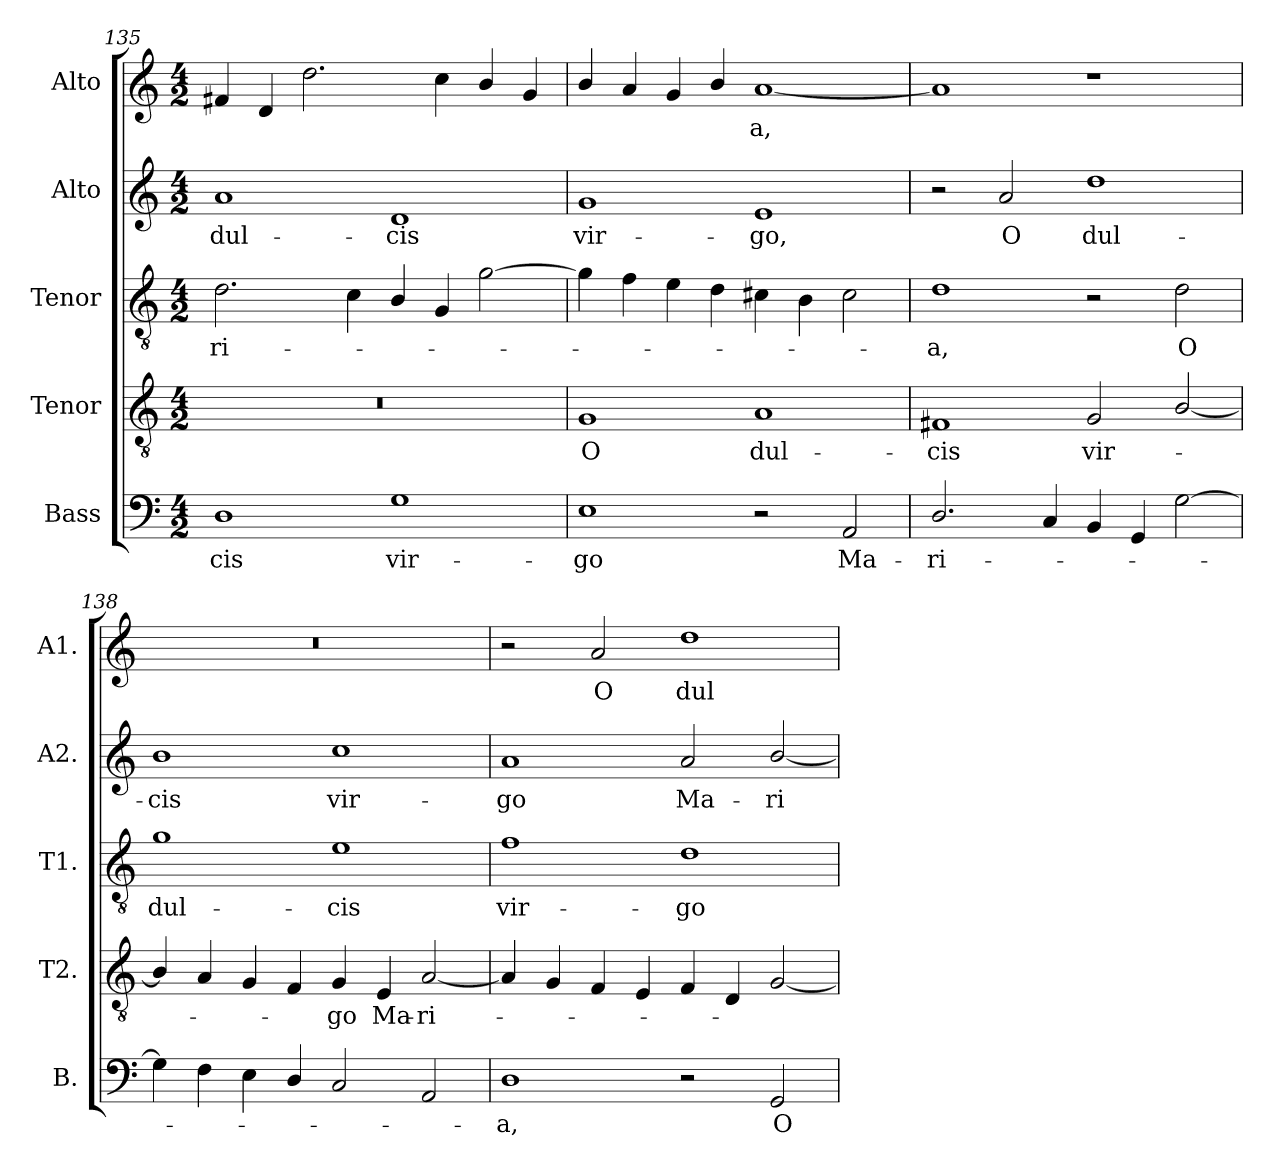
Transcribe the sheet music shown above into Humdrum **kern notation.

**kern	**text	**kern	**text	**kern	**text	**kern	**text	**kern	**text
*part5	*part5	*part4	*part4	*part3	*part3	*part2	*part2	*part1	*part1
*staff5	*staff5	*staff4	*staff4	*staff3	*staff3	*staff2	*staff2	*staff1	*staff1
*I"Bass	*	*I"Tenor	*	*I"Tenor	*	*I"Alto	*	*I"Alto	*
*I'B.	*	*I'T2.	*	*I'T1.	*	*I'A2.	*	*I'A1.	*
*clefF4	*	*clefGv2	*	*clefGv2	*	*clefG2	*	*clefG2	*
*	*	*ITrd7c12	*	*ITrd7c12	*	*	*	*	*
*k[]	*	*k[]	*	*k[]	*	*k[]	*	*k[]	*
*C:	*	*C:	*	*C:	*	*C:	*	*C:	*
*M4/2	*	*M4/2	*	*M4/2	*	*M4/2	*	*M4/2	*
=135	=135	=135	=135	=135	=135	=135	=135	=135	=135
!	!LO:LY:b:color=#000000	!LO:N:vis=1	!	!	!	!	!	!	!
!	!	!	!	!	!LO:LY:b:color=#000000	!	!	!	!
!	!	!	!	!	!	!	!LO:LY:b:color=#000000	!	!
1Di	-cis	0r	.	2.Di\	-ri-	1ai	dul-	4f#Xi/	.
.	.	.	.	.	.	.	.	4di/	.
.	.	.	.	.	.	.	.	2.ddi\	.
.	.	.	.	4Ci\	.	.	.	.	.
!	!LO:LY:b:color=#000000	!	!	!	!	!	!	!	!
!	!	!	!	!	!	!	!LO:LY:b:color=#000000	!	!
1Gi	vir-	.	.	4BBi/	.	1di	-cis	.	.
.	.	.	.	4GGi/	.	.	.	4cci\	.
.	.	.	.	[2Gi\	.	.	.	4bi/	.
.	.	.	.	.	.	.	.	4gi/	.
=136	=136	=136	=136	=136	=136	=136	=136	=136	=136
!	!LO:LY:b:color=#000000	!	!	!	!	!	!	!	!
!	!	!	!LO:LY:b:color=#000000	!	!	!	!	!	!
!	!	!	!	!	!	!	!LO:LY:b:color=#000000	!	!
1Ei	-go	1GGi	O	4Gi\]	.	1gi	vir-	4bi/	.
.	.	.	.	4Fi\	.	.	.	4ai/	.
.	.	.	.	4Ei\	.	.	.	4gi/	.
.	.	.	.	4Di\	.	.	.	4bi/	.
!	!	!	!LO:LY:b:color=#000000	!	!	!	!	!	!
!	!	!	!	!	!	!	!LO:LY:b:color=#000000	!	!
!	!	!	!	!	!	!	!	!	!LO:LY:b:color=#000000
2r	.	1AAi	dul-	4C#Xi\	.	1ei	-go,	[1ai	-a,
.	.	.	.	4BBi\	.	.	.	.	.
!	!LO:LY:b:color=#000000	!	!	!	!	!	!	!	!
2AAi/	Ma-	.	.	2C#i\	.	.	.	.	.
=137	=137	=137	=137	=137	=137	=137	=137	=137	=137
!	!LO:LY:b:color=#000000	!	!	!	!	!	!	!	!
!	!	!	!LO:LY:b:color=#000000	!	!	!	!	!	!
!	!	!	!	!	!LO:LY:b:color=#000000	!	!	!	!
2.Di/	-ri-	1FF#Xi	-cis	1Di	-a,	2r	.	1ai]	.
!	!	!	!	!	!	!	!LO:LY:b:color=#000000	!	!
.	.	.	.	.	.	2ai/	O	.	.
4Ci/	.	.	.	.	.	.	.	.	.
!	!	!	!LO:LY:b:color=#000000	!	!	!	!	!	!
!	!	!	!	!	!	!	!LO:LY:b:color=#000000	!	!
4BBi/	.	2GGi/	vir-	2r	.	1ddi	dul-	1r	.
4GGi/	.	.	.	.	.	.	.	.	.
!	!	!	!	!	!LO:LY:b:color=#000000	!	!	!	!
[2Gi\	.	[2BBi/	.	2Di\	O	.	.	.	.
!!LO:PB:g=z
=138	=138	=138	=138	=138	=138	=138	=138	=138	=138
!	!	!	!	!	!LO:LY:b:color=#000000	!	!	!	!
!	!	!	!	!	!	!	!LO:LY:b:color=#000000	!LO:N:vis=1	!
4Gi\]	.	4BBi/]	.	1Gi	dul-	1bi	-cis	0r	.
4Fi\	.	4AAi/	.	.	.	.	.	.	.
4Ei\	.	4GGi/	.	.	.	.	.	.	.
4Di/	.	4FFi/	.	.	.	.	.	.	.
!	!	!	!LO:LY:b:color=#000000	!	!	!	!	!	!
!	!	!	!	!	!LO:LY:b:color=#000000	!	!	!	!
!	!	!	!	!	!	!	!LO:LY:b:color=#000000	!	!
2Ci/	.	4GGi/	-go	1Ei	-cis	1cci	vir-	.	.
!	!	!	!LO:LY:b:color=#000000	!	!	!	!	!	!
.	.	4EEi/	Ma-	.	.	.	.	.	.
!	!	!	!LO:LY:b:color=#000000	!	!	!	!	!	!
2AAi/	.	[2AAi/	-ri-	.	.	.	.	.	.
=139	=139	=139	=139	=139	=139	=139	=139	=139	=139
!	!LO:LY:b:color=#000000	!	!	!	!	!	!	!	!
!	!	!	!	!	!LO:LY:b:color=#000000	!	!	!	!
!	!	!	!	!	!	!	!LO:LY:b:color=#000000	!	!
1Di	-a,	4AAi/]	.	1Fi	vir-	1ai	-go	2r	.
.	.	4GGi/	.	.	.	.	.	.	.
!	!	!	!	!	!	!	!	!	!LO:LY:b:color=#000000
.	.	4FFi/	.	.	.	.	.	2ai/	O
.	.	4EEi/	.	.	.	.	.	.	.
!	!	!	!	!	!LO:LY:b:color=#000000	!	!	!	!
!	!	!	!	!	!	!	!LO:LY:b:color=#000000	!	!
!	!	!	!	!	!	!	!	!	!LO:LY:b:color=#000000
2r	.	4FFi/	.	1Di	-go	2ai/	Ma-	1ddi	dul-
.	.	4DDi/	.	.	.	.	.	.	.
!	!LO:LY:b:color=#000000	!	!	!	!	!	!	!	!
!	!	!	!	!	!	!	!LO:LY:b:color=#000000	!	!
2GGi/	O	[2GGi/	.	.	.	[2bi/	-ri-	.	.
=	=	=	=	=	=	=	=	=	=
*-	*-	*-	*-	*-	*-	*-	*-	*-	*-
